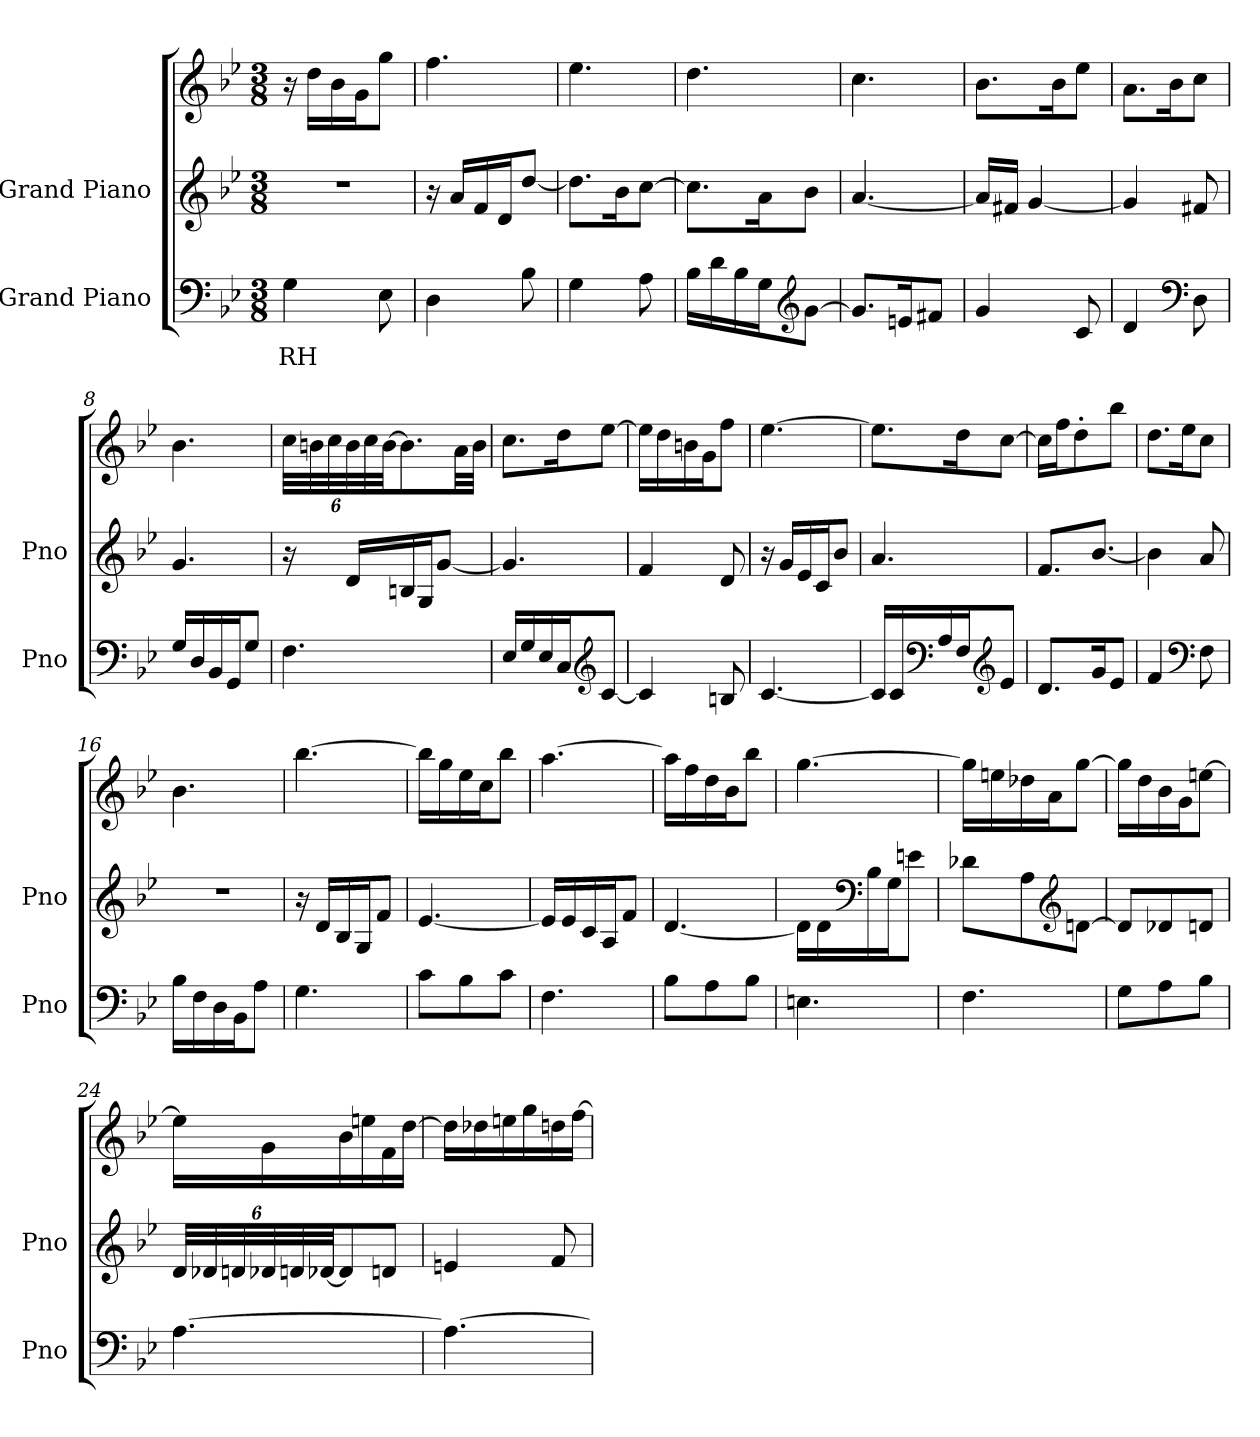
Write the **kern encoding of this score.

**kern	**text	**kern	**kern
*part2	*part2	*part1	*part1
*staff3	*staff3	*staff2	*staff1
*I"Grand Piano	*	*I"Grand Piano	*
*I'Pno	*	*I'Pno	*
*clefF4	*	*clefG2	*clefG2
*k[b-e-]	*	*k[b-e-]	*k[b-e-]
*M3/8	*	*M3/8	*M3/8
*MM80	*	*MM80	*MM80
=1	=1	=1	=1
!	!LO:LY:b	!	!
4G\	RH	4.r	16r
.	.	.	16dd\LL
.	.	.	16b-\
.	.	.	16g\J
8E-\	.	.	8gg\J
=2	=2	=2	=2
4D\	.	16r	4.ff\
.	.	16a/LL	.
.	.	16f/	.
.	.	16d/J	.
8B-\	.	[8dd/J	.
=3	=3	=3	=3
4G\	.	8.dd\L]	4.ee-\
.	.	16b-\K	.
8A\	.	[8cc\J	.
=4	=4	=4	=4
16B-\LL	.	8.cc\L]	4.dd\
16d\	.	.	.
16B-\	.	.	.
16G\J	.	16a\K	.
*clefG2	*	*	*
[8g\J	.	8b-\J	.
=5	=5	=5	=5
8.g/L]	.	[4.a/	4.cc\
16en/K	.	.	.
8f#X/J	.	.	.
=6	=6	=6	=6
4g/	.	16a/LL]	8.b-\L
.	.	16f#X/JJ	.
.	.	[4g/	.
.	.	.	16b-\K
8c/	.	.	8ee-\J
=7	=7	=7	=7
4d/	.	4g/]	8.a\L
.	.	.	16b-\K
*clefF4	*	*	*
8D\	.	8f#X/	8cc\J
!!LO:LB:g=z
=8	=8	=8	=8
16G/LL	.	4.g/	4.b-\
16D/	.	.	.
16BB-/	.	.	.
16GG/J	.	.	.
8G/J	.	.	.
=9	=9	=9	=9
*	*	*	*Xbrackettup
4.F\	.	16r	48cc\LLL
.	.	.	48bn\
.	.	.	48cc\
.	.	16d/LL	48b\
.	.	.	48cc\
.	.	.	[48b\JJ
.	.	16Bn/	8.b\]
.	.	16G/J	.
.	.	[8g/J	.
.	.	.	32a\LL
.	.	.	32b\JJJ
=10	=10	=10	=10
16E-/LL	.	4.g/]	8.cc\L
16G/	.	.	.
16E-/	.	.	.
16C/J	.	.	16dd\K
*clefG2	*	*	*
[8c/J	.	.	[8ee-\J
=11	=11	=11	=11
4c/]	.	4f/	16ee-\LL]
.	.	.	16dd\
.	.	.	16bn\
.	.	.	16g\J
8Bn/	.	8d/	8ff\J
=12	=12	=12	=12
[4.c/	.	16r	[4.ee-\
.	.	16g/LL	.
.	.	16e-/	.
.	.	16c/J	.
.	.	8b-/J	.
=13	=13	=13	=13
16c/LL]	.	4.a/	8.ee-\L]
16c/	.	.	.
*clefF4	*	*	*
16A/	.	.	.
16F/J	.	.	16dd\K
*clefG2	*	*	*
8e-/J	.	.	[8cc\J
!!LO:LB:g=z
=14	=14	=14	=14
8.d/L	.	8.f/L	16cc\LL]
.	.	.	16ff\J
.	.	.	8dd'\
16g/K	.	[8.b-/J	.
8e-/J	.	.	8bb-\J
=15	=15	=15	=15
4f/	.	4b-\]	8.dd\L
.	.	.	16ee-\K
*clefF4	*	*	*
8F\	.	8a/	8cc\J
=16	=16	=16	=16
16B-\LL	.	4.r	4.b-\
16F\	.	.	.
16D\	.	.	.
16BB-\J	.	.	.
8A\J	.	.	.
=17	=17	=17	=17
4.G\	.	16r	[4.bb-\
.	.	16d/LL	.
.	.	16B-/	.
.	.	16G/J	.
.	.	8f/J	.
=18	=18	=18	=18
8c\L	.	[4.e-/	16bb-\LL]
.	.	.	16gg\
8B-\	.	.	16ee-\
.	.	.	16cc\J
8c\J	.	.	8bb-\J
=19	=19	=19	=19
4.F\	.	16e-/LL]	[4.aa\
.	.	16e-/	.
.	.	16c/	.
.	.	16A/J	.
.	.	8f/J	.
=20	=20	=20	=20
8B-\L	.	[4.d/	16aa\LL]
.	.	.	16ff\
8A\	.	.	16dd\
.	.	.	16b-\J
8B-\J	.	.	8bb-\J
=21	=21	=21	=21
4.En\	.	16d\LL]	[4.gg\
.	.	16d\	.
*	*	*clefF4	*
.	.	16B-\	.
.	.	16G\J	.
.	.	8en\J	.
!!LO:LB:g=z
=22	=22	=22	=22
4.F\	.	8d-X\L	16gg\LL]
.	.	.	16een\
.	.	8A\	16dd-X\
.	.	.	16a\J
*	*	*clefG2	*
.	.	[8dn\J	[8gg\J
=23	=23	=23	=23
8G\L	.	8d/L]	16gg\LL]
.	.	.	16dd\
8A\	.	8d-X/	16b-\
.	.	.	16g\J
8B-\J	.	8dn/J	[8een\J
=24	=24	=24	=24
*	*	*Xbrackettup	*
[4.A\	.	48d/LLL	16ee\LL]
.	.	48d-X/	.
.	.	48dn/	.
.	.	48d-X/	16g\
.	.	48dn/	.
.	.	[48d-X/JJ	.
.	.	8d-/]	16b-\
.	.	.	16een\
.	.	8dn/J	16f\
.	.	.	[16dd\JJ
=25	=25	=25	=25
4.A\_	.	4en/	16dd\LL]
.	.	.	16dd-X\
.	.	.	16een\
.	.	.	16gg\
.	.	8f/	16ddn\
.	.	.	[16ff\JJ
=	=	=	=
*-	*-	*-	*-
